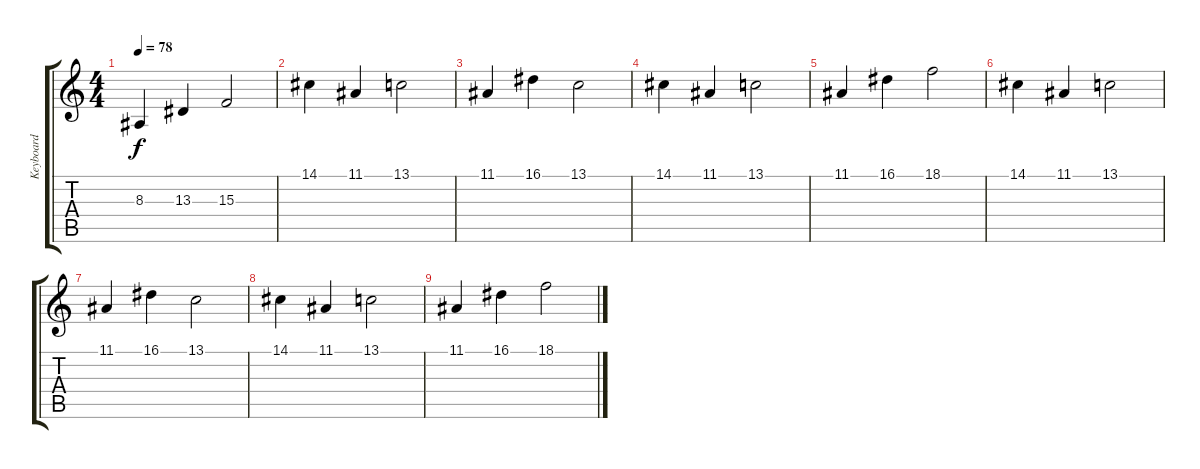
\track ("Keyboard" "Keyboard") {instrument stringensemble1}
\staff {score tabs}
\tuning (B3 Gb3 D3 A2 E2 B1) {hide}
\ts (4 4)
\tempo 78
\clef g2
\ks c
8.3.4{dy f} 13.3.4 15.3.2 |
14.1.4 11.1.4 13.1.2 |
11.1.4 16.1.4 13.1.2 |
14.1.4 11.1.4 13.1.2 |
11.1.4 16.1.4 18.1.2 |
14.1.4 11.1.4 13.1.2 |
11.1.4 16.1.4 13.1.2 |
14.1.4 11.1.4 13.1.2 |
11.1.4 16.1.4 18.1.2
